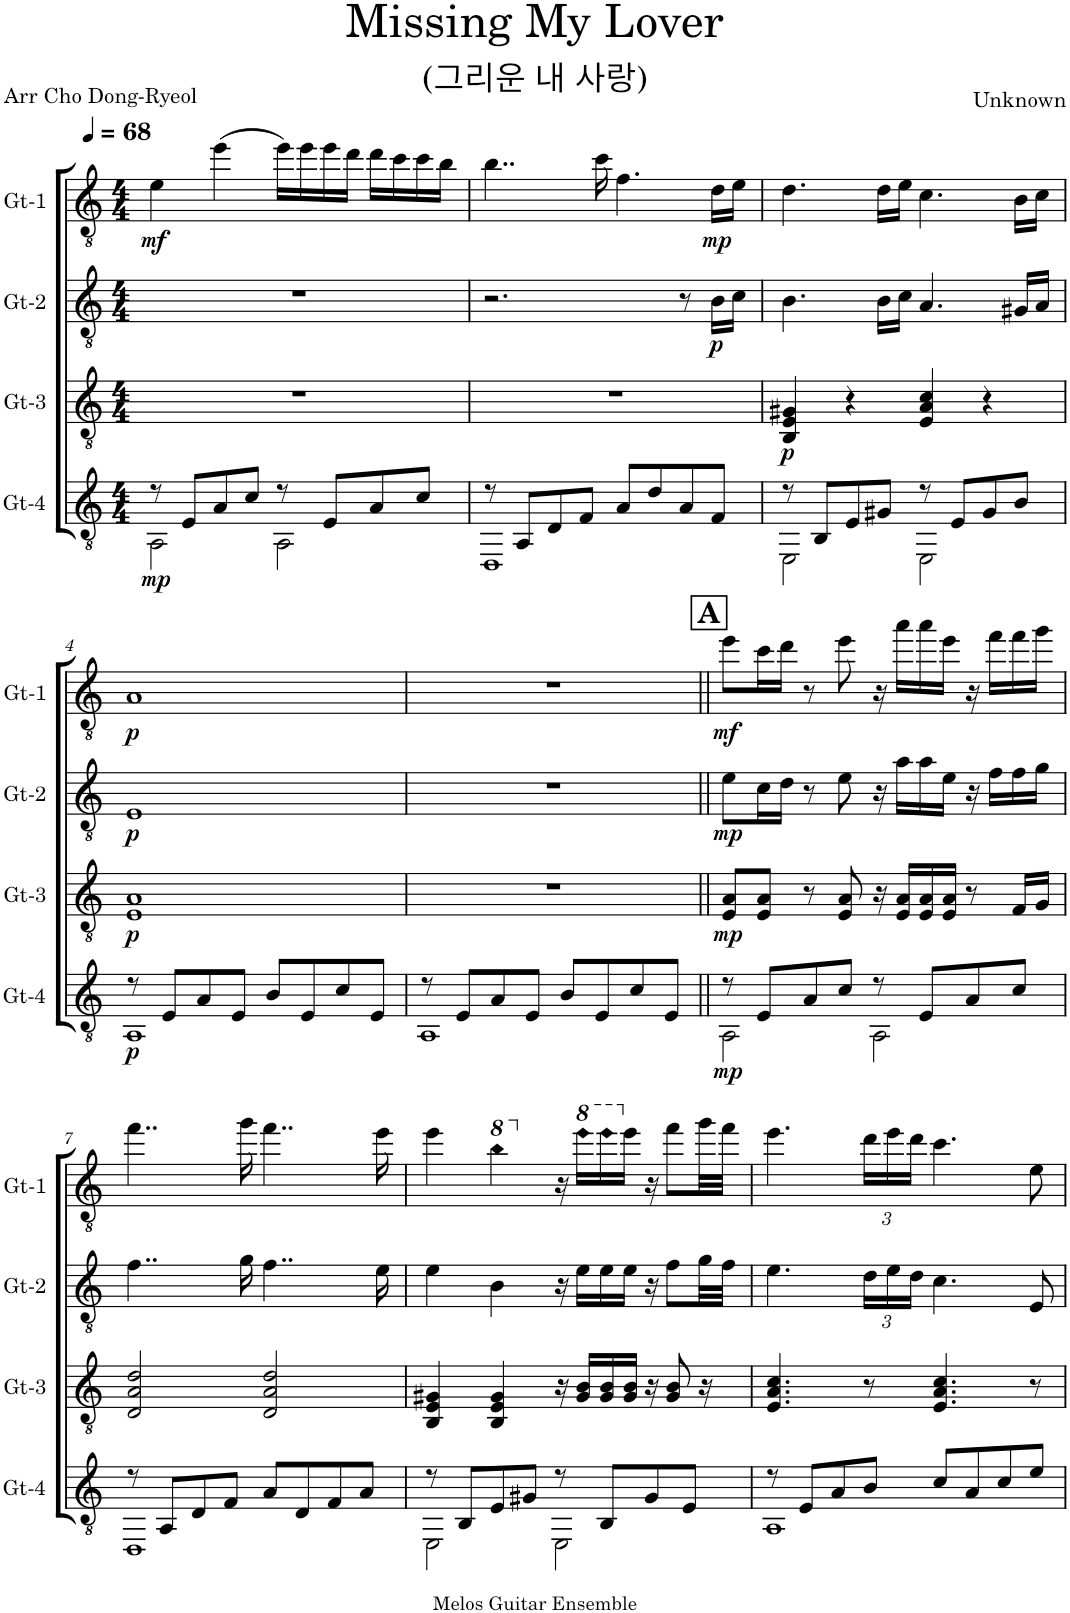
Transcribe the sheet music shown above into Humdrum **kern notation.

**kern	**dynam	**kern	**dynam	**kern	**dynam	**kern	**dynam
*part4	*part4	*part3	*part3	*part2	*part2	*part1	*part1
*staff4	*staff4	*staff3	*staff3	*staff2	*staff2	*staff1	*staff1
*I"Gt-4	*	*I"Gt-3	*	*I"Gt-2	*	*I"Gt-1	*
*I'Gt-4	*	*I'Gt-3	*	*I'Gt-2	*	*I'Gt-1	*
*clefGv2	*	*clefGv2	*	*clefGv2	*	*clefGv2	*
*k[]	*	*k[]	*	*k[]	*	*k[]	*
*M4/4	*	*M4/4	*	*M4/4	*	*M4/4	*
*MM68	*	*MM68	*	*MM68	*	*MM68	*
=1	=1	=1	=1	=1	=1	=1	=1
*^	*	*	*	*	*	*	*
!	!	!LO:DY:b	!	!	!	!	!	!LO:DY:b
8r	2AA\	mp	1r	.	1r	.	4e\	mf
8E/L	.	.	.	.	.	.	.	.
8A/	.	.	.	.	.	.	(4ee\	.
8c/J	.	.	.	.	.	.	.	.
8r	2AA\	.	.	.	.	.	16ee\LL)	.
.	.	.	.	.	.	.	16ee\	.
8E/L	.	.	.	.	.	.	16ee\	.
.	.	.	.	.	.	.	16dd\JJ	.
8A/	.	.	.	.	.	.	16dd\LL	.
.	.	.	.	.	.	.	16cc\	.
8c/J	.	.	.	.	.	.	16cc\	.
.	.	.	.	.	.	.	16b\JJ	.
=2	=2	=2	=2	=2	=2	=2	=2	=2
8r	1DD	.	1r	.	2.r	.	4..b\	.
8AA/L	.	.	.	.	.	.	.	.
8D/	.	.	.	.	.	.	.	.
8F/J	.	.	.	.	.	.	.	.
.	.	.	.	.	.	.	16cc\	.
8A/L	.	.	.	.	.	.	4.f\	.
8d/	.	.	.	.	.	.	.	.
8A/	.	.	.	.	8r	.	.	.
!	!	!	!	!	!	!LO:DY:b	!	!LO:DY:b
8F/J	.	.	.	.	16B\LL	p	16d\LL	mp
.	.	.	.	.	16c\JJ	.	16e\JJ	.
=3	=3	=3	=3	=3	=3	=3	=3	=3
!	!	!	!	!LO:DY:b	!	!	!	!
8r	2EE\	.	4BB/ 4E/ 4G#X/	p	4.B\	.	4.d\	.
8BB/L	.	.	.	.	.	.	.	.
8E/	.	.	4r	.	.	.	.	.
8G#X/J	.	.	.	.	16B\LL	.	16d\LL	.
.	.	.	.	.	16c\JJ	.	16e\JJ	.
8r	2EE\	.	4E/ 4A/ 4c/	.	4.A/	.	4.c\	.
8E/L	.	.	.	.	.	.	.	.
8G#/	.	.	4r	.	.	.	.	.
8B/J	.	.	.	.	16G#X/LL	.	16B\LL	.
.	.	.	.	.	16A/JJ	.	16c\JJ	.
!!LO:LB:g=z
=4	=4	=4	=4	=4	=4	=4	=4	=4
!	!	!LO:DY:b	!	!LO:DY:b	!	!LO:DY:b	!	!LO:DY:b
8r	1AA	p	1E 1A	p	1E	p	1A	p
8E/L	.	.	.	.	.	.	.	.
8A/	.	.	.	.	.	.	.	.
8E/J	.	.	.	.	.	.	.	.
8B/L	.	.	.	.	.	.	.	.
8E/	.	.	.	.	.	.	.	.
8c/	.	.	.	.	.	.	.	.
8E/J	.	.	.	.	.	.	.	.
=5	=5	=5	=5	=5	=5	=5	=5	=5
8r	1AA	.	1r	.	1r	.	1r	.
8E/L	.	.	.	.	.	.	.	.
8A/	.	.	.	.	.	.	.	.
8E/J	.	.	.	.	.	.	.	.
8B/L	.	.	.	.	.	.	.	.
8E/	.	.	.	.	.	.	.	.
8c/	.	.	.	.	.	.	.	.
8E/J	.	.	.	.	.	.	.	.
!!LO:REH:place=s1:a:B:cj:fs=14:t=A
=6||	=6||	=6||	=6||	=6||	=6||	=6||	=6||	=6||
!	!	!LO:DY:b	!	!LO:DY:b	!	!LO:DY:b	!	!LO:DY:b
8r	2AA\	mp	8E/ 8A/L	mp	8e\L	mp	8ee\L	mf
8E/L	.	.	8E/ 8A/J	.	16c\L	.	16cc\L	.
.	.	.	.	.	16d\JJ	.	16dd\JJ	.
8A/	.	.	8r	.	8r	.	8r	.
8c/J	.	.	8E/ 8A/	.	8e\	.	8ee\	.
8r	2AA\	.	16r	.	16r	.	16r	.
.	.	.	16E/ 16A/LL	.	16a\LL	.	16aa\LL	.
8E/L	.	.	16E/ 16A/	.	16a\	.	16aa\	.
.	.	.	16E/ 16A/JJ	.	16e\JJ	.	16ee\JJ	.
8A/	.	.	8r	.	16r	.	16r	.
.	.	.	.	.	16f\LL	.	16ff\LL	.
8c/J	.	.	16F/LL	.	16f\	.	16ff\	.
.	.	.	16G/JJ	.	16g\JJ	.	16gg\JJ	.
!!LO:LB:g=z
=7	=7	=7	=7	=7	=7	=7	=7	=7
8r	1DD	.	2D/ 2A/ 2d/	.	4..f\	.	4..ff\	.
8AA/L	.	.	.	.	.	.	.	.
8D/	.	.	.	.	.	.	.	.
8F/J	.	.	.	.	.	.	.	.
.	.	.	.	.	16g\	.	16gg\	.
8A/L	.	.	2D/ 2A/ 2d/	.	4..f\	.	4..ff\	.
8D/	.	.	.	.	.	.	.	.
8F/	.	.	.	.	.	.	.	.
8A/J	.	.	.	.	.	.	.	.
.	.	.	.	.	16e\	.	16ee\	.
=8	=8	=8	=8	=8	=8	=8	=8	=8
8r	2EE\	.	4BB/ 4E/ 4G#X/	.	4e\	.	4ee\	.
8BB/L	.	.	.	.	.	.	.	.
*	*	*	*	*	*	*	*8va	*
!	!	!	!	!	!	!	!LO:N:head=diamond	!
8E/	.	.	4BB/ 4E/ 4G#/	.	4B\	.	4bb\	.
8G#X/J	.	.	.	.	.	.	.	.
*	*	*	*	*	*	*	*X8va	*
8r	2EE\	.	16r	.	16r	.	16r	.
*	*	*	*	*	*	*	*8va	*
!	!	!	!	!	!	!	!LO:N:head=diamond	!
.	.	.	16G#/ 16B/LL	.	16e\LL	.	16eee\LL	.
!	!	!	!	!	!	!	!LO:N:head=diamond	!
8BB/L	.	.	16G#/ 16B/	.	16e\	.	16eee\	.
*	*	*	*	*	*	*	*X8va	*
.	.	.	16G#/ 16B/JJ	.	16e\JJ	.	16ee\JJ	.
8G#/	.	.	16r	.	16r	.	16r	.
.	.	.	8G#/ 8B/	.	8f\L	.	8ff\L	.
8E/J	.	.	.	.	.	.	.	.
.	.	.	16r	.	32g\LL	.	32gg\LL	.
.	.	.	.	.	32f\JJJ	.	32ff\JJJ	.
=9	=9	=9	=9	=9	=9	=9	=9	=9
8r	1AA	.	4.E/ 4.A/ 4.c/	.	4.e\	.	4.ee\	.
8E/L	.	.	.	.	.	.	.	.
8A/	.	.	.	.	.	.	.	.
*	*	*	*	*	*Xbrackettup	*	*Xbrackettup	*
8B/J	.	.	8r	.	24d\LL	.	24dd\LL	.
.	.	.	.	.	24e\	.	24ee\	.
.	.	.	.	.	24d\JJ	.	24dd\JJ	.
8c/L	.	.	4.E/ 4.A/ 4.c/	.	4.c\	.	4.cc\	.
8A/	.	.	.	.	.	.	.	.
8c/	.	.	.	.	.	.	.	.
8e/J	.	.	8r	.	8E/	.	8e\	.
*v	*v	*	*	*	*	*	*	*
=	=	=	=	=	=	=	=
*-	*-	*-	*-	*-	*-	*-	*-
